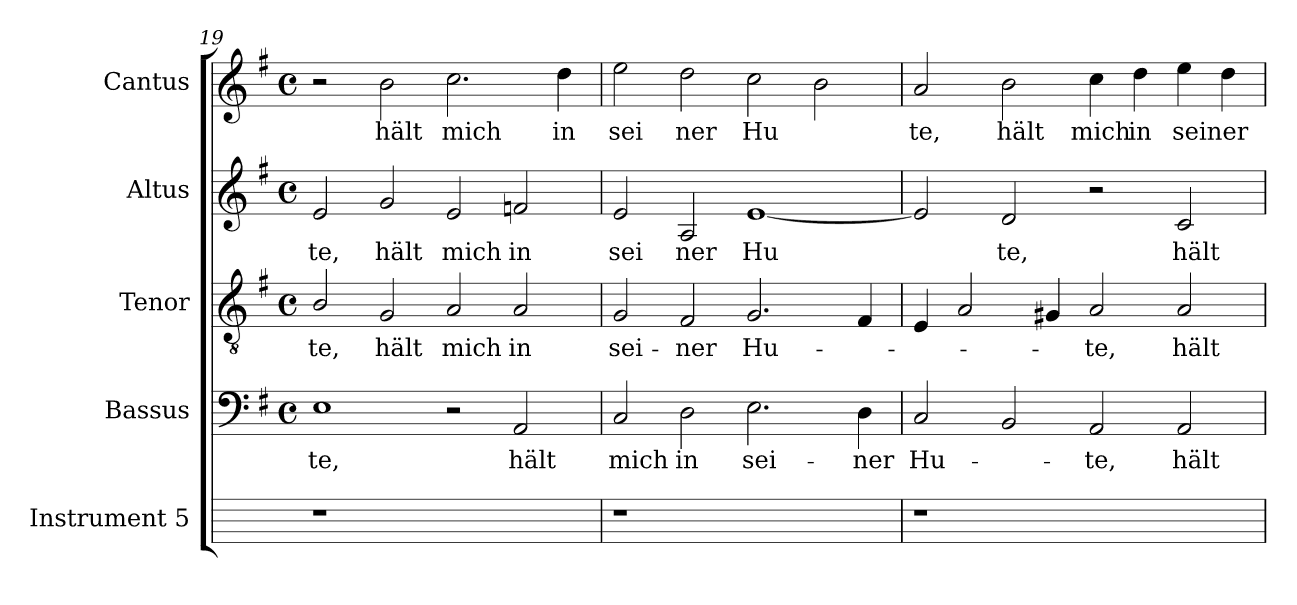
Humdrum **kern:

**kern	**kern	**text	**kern	**text	**kern	**text	**kern	**text
*part5	*part4	*part4	*part3	*part3	*part2	*part2	*part1	*part1
*staff5	*staff4	*staff4	*staff3	*staff3	*staff2	*staff2	*staff1	*staff1
*I"Instrument 5	*I"Bassus	*	*I"Tenor	*	*I"Altus	*	*I"Cantus	*
!!LO:LB:g=z
*	*clefF4	*	*clefGv2	*	*clefG2	*	*clefG2	*
*	*k[f#]	*	*k[f#]	*	*k[f#]	*	*k[f#]	*
*	*G:	*	*G:	*	*G:	*	*G:	*
*	*M4/4	*	*M4/4	*	*M4/4	*	*M4/4	*
*	*met(c)	*	*met(c)	*	*met(c)	*	*met(c)	*
=19	=19	=19	=19	=19	=19	=19	=19	=19
!	!	!LO:LY:b:cj	!	!LO:LY:b:cj	!	!LO:LY:b:cj	!	!
1r	1E	te,	2B/	te,	2e/	te,	2r	.
!	!	!	!	!LO:LY:b:cj	!	!LO:LY:b:cj	!	!LO:LY:b:cj
.	.	.	2G/	hält	2g/	hält	2b\	hält
!	!	!	!	!LO:LY:b:cj	!	!LO:LY:b:cj	!	!LO:LY:b:cj
1ryy	2r	.	2A/	mich	2e/	mich	2.cc\	mich
!	!	!LO:LY:b:cj	!	!LO:LY:b:cj	!	!LO:LY:b:cj	!	!
.	2AA/	hält	2A/	in	2fn/	in	.	.
!	!	!	!	!	!	!	!	!LO:LY:b:cj
.	.	.	.	.	.	.	4dd\	in
=20	=20	=20	=20	=20	=20	=20	=20	=20
!	!	!LO:LY:b:cj	!	!LO:LY:b:cj	!	!LO:LY:b:cj	!	!LO:LY:b:cj
1r	2C/	mich	2G/	sei-	2e/	sei	2ee\	sei
!	!	!LO:LY:b:cj	!	!LO:LY:b:cj	!	!LO:LY:b:cj	!	!LO:LY:b:cj
.	2D\	in	2F#/	-ner	2A/	ner	2dd\	ner
!	!	!LO:LY:b:cj	!	!LO:LY:b	!	!LO:LY:b:cj	!	!LO:LY:b
1ryy	2.E\	sei-	2.G/	Hu-	[<1e	Hu	2cc\	Hu
.	.	.	.	.	.	.	2b\	.
!	!	!LO:LY:b:cj	!	!	!	!	!	!
.	4D\	-ner	4F#/	.	.	.	.	.
=21	=21	=21	=21	=21	=21	=21	=21	=21
!	!	!LO:LY:b	!	!	!	!	!	!LO:LY:b:cj
1r	2C/	Hu-	4E/	.	2e/]	.	2a/	te,
.	.	.	2A/	.	.	.	.	.
!	!	!	!	!	!	!LO:LY:b:cj	!	!LO:LY:b:cj
.	2BB/	.	.	.	2d/	te,	2b\	hält
.	.	.	4G#X/	.	.	.	.	.
!	!	!LO:LY:b:cj	!	!LO:LY:b:cj	!	!	!	!LO:LY:b:cj
1ryy	2AA/	-te,	2A/	-te,	2r	.	4cc\	mich
!	!	!	!	!	!	!	!	!LO:LY:b:cj
.	.	.	.	.	.	.	4dd\	in
!	!	!LO:LY:b:cj	!	!LO:LY:b:cj	!	!LO:LY:b:cj	!	!LO:LY:b
.	2AA/	hält	2A/	hält	2c/	hält	4ee\	seiner
.	.	.	.	.	.	.	4dd\	.
=	=	=	=	=	=	=	=	=
*-	*-	*-	*-	*-	*-	*-	*-	*-
